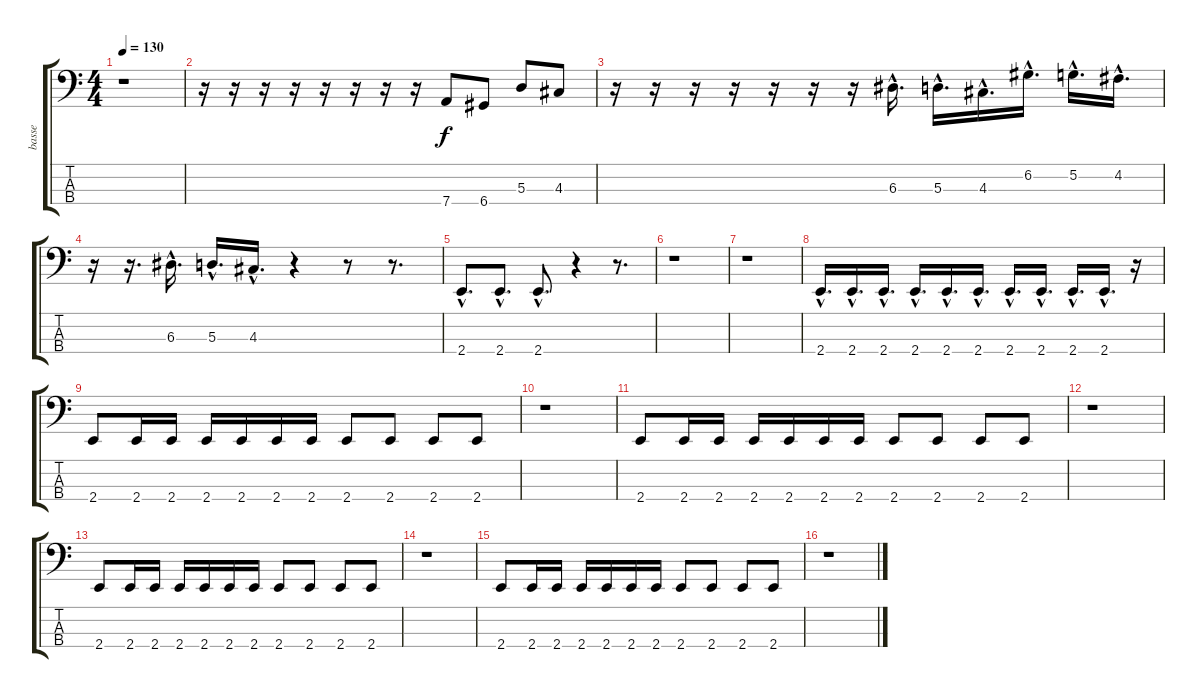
\track ("basse" "basse") {instrument electricbassfinger}
\staff {score tabs}
\tuning (G2 D2 A1 D1) {hide}
\ts (4 4)
\tempo 130
\clef f4
\ks c
r.1{dy f} |
r.16 r.16 r.16 r.16 r.16 r.16 r.16 r.16 7.4.8 6.4.8 5.3.8 4.3.8 |
r.16 r.16 r.16 r.16 r.16 r.16 r.16 6.3{hac}.16{d} 5.3{hac}.16{d} 4.3{hac}.16{d} 6.2{hac}.16{d} 5.2{hac}.16{d} 4.2{hac}.16{d} |
r.16 r.16{d} 6.3{hac}.16{d} 5.3{hac}.16{d} 4.3{hac}.16{d} r.4 r.8 r.8{d} |
2.4{hac}.8{d} 2.4{hac}.8{d} 2.4{hac}.8{d} r.4 r.8{d} |
r.1 |
r.1 |
2.4{hac}.16{d} 2.4{hac}.16{d} 2.4{hac}.16{d} 2.4{hac}.16{d} 2.4{hac}.16{d} 2.4{hac}.16{d} 2.4{hac}.16{d} 2.4{hac}.16{d} 2.4{hac}.16{d} 2.4{hac}.16{d} r.16 |
2.4.8 2.4.16 2.4.16 2.4.16 2.4.16 2.4.16 2.4.16 2.4.8 2.4.8 2.4.8 2.4.8 |
r.1 |
2.4.8 2.4.16 2.4.16 2.4.16 2.4.16 2.4.16 2.4.16 2.4.8 2.4.8 2.4.8 2.4.8 |
r.1 |
2.4.8 2.4.16 2.4.16 2.4.16 2.4.16 2.4.16 2.4.16 2.4.8 2.4.8 2.4.8 2.4.8 |
r.1 |
2.4.8 2.4.16 2.4.16 2.4.16 2.4.16 2.4.16 2.4.16 2.4.8 2.4.8 2.4.8 2.4.8 |
r.1
